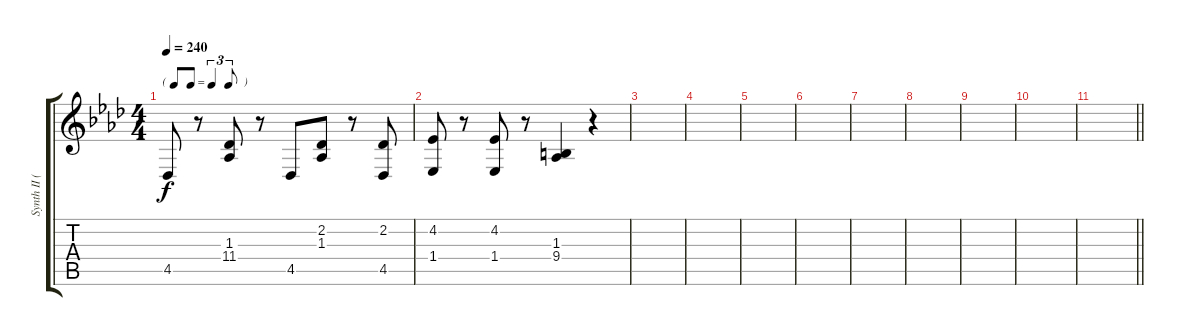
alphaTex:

\track ("Synth II (Kotobuki Tsumugi)" "Synth II (") {instrument lead5charang}
\staff {score tabs}
\tuning (E4 B3 G3 D3 A2 E2) {hide}
\ts (4 4)
\tf triplet8th
\tempo 240
\clef g2
\ks ab
4.5.8{dy f} r.8 (1.3 11.4).8 r.8 4.5.8 (2.2 1.3).8 r.8 (2.2 4.5).8 |
(4.2 1.4).8 r.8 (4.2 1.4).8 r.8 (1.3 9.4).4 r.4 |
|
|
|
|
|
|
|
|
\barLineRight lightlight
